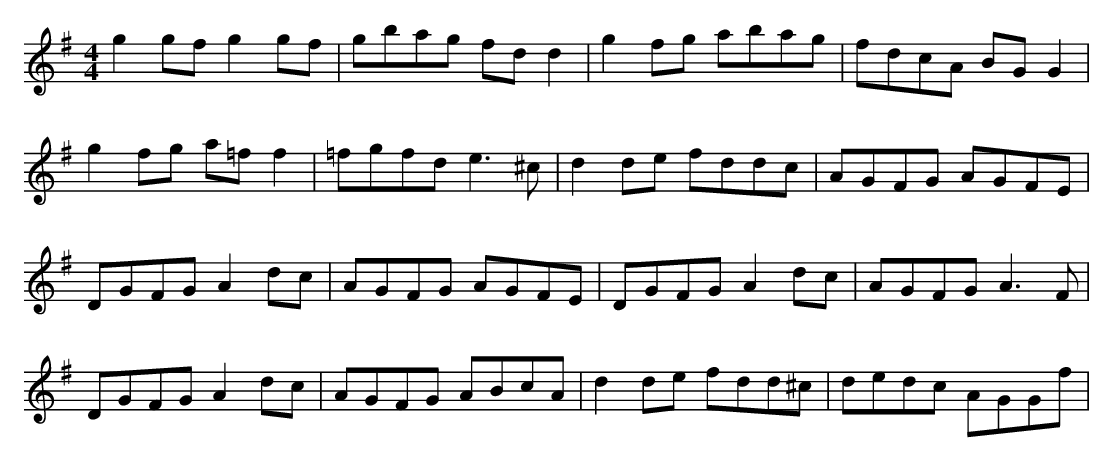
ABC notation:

X:1
M:4/4
K:G
g2gf g2gf|gbag fdd2|g2fg abag|fdcA BGG2|
g2fg a=ff2|=fgfd e3^c|d2de fddc|AGFG AGFE|
DGFG A2dc|AGFG AGFE|DGFG A2dc|AGFG A3F|
DGFG A2dc|AGFG ABcA|d2de fdd^c|dedc AGGf|
